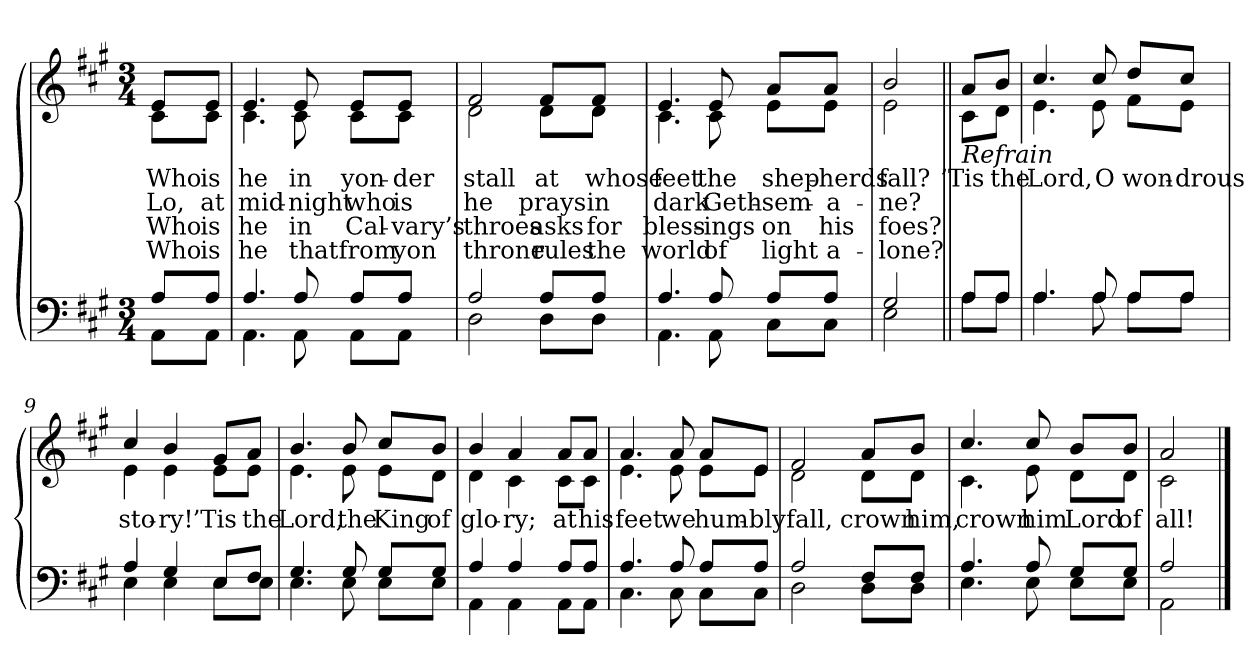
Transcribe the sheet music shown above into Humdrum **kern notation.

**kern	**kern	**text	**text	**text	**text
*part2	*part1	*part1	*part1	*part1	*part1
*staff2	*staff1	*staff1	*staff1	*staff1	*staff1
*clefF4	*clefG2	*	*	*	*
*k[f#c#g#]	*k[f#c#g#]	*	*	*	*
*M3/4	*M3/4	*	*	*	*
=1	=1	=1	=1	=1	=1
*^	*	*	*	*	*
!	!	!LO:TX:b:i:t=Verse	!	!	!	!
!	!	!	!LO:LY:b	!LO:LY:b	!LO:LY:b	!LO:LY:b
*	*	*^	*	*	*	*
8A/L	8AA\L	8e/L	8c#\L	Who	Lo,	Who	Who
!	!	!	!	!LO:LY:b	!LO:LY:b	!LO:LY:b	!LO:LY:b
8A/J	8AA\J	8e/J	8c#\J	is	at	is	is
=2	=2	=2	=2	=2	=2	=2	=2
!	!	!	!	!LO:LY:b	!LO:LY:b	!LO:LY:b	!LO:LY:b
4.A/	4.AA\	4.e/	4.c#\	he	mid-	he	he
!	!	!	!	!LO:LY:b	!LO:LY:b	!LO:LY:b	!LO:LY:b
8A/	8AA\	8e/	8c#\	in	-night	in	that
!	!	!	!	!LO:LY:b	!LO:LY:b	!LO:LY:b	!LO:LY:b
8A/L	8AA\L	8e/L	8c#\L	yon-	who	Cal-	from
!	!	!	!	!LO:LY:b	!LO:LY:b	!LO:LY:b	!LO:LY:b
8A/J	8AA\J	8e/J	8c#\J	-der	is	-vary’s	yon
=3	=3	=3	=3	=3	=3	=3	=3
!	!	!	!	!LO:LY:b	!LO:LY:b	!LO:LY:b	!LO:LY:b
2A/	2D\	2f#/	2d\	stall	he	throes	throne
!!LO:LB:g=z	!!
=4-	=4-	=4-	=4-	=4-	=4-	=4-	=4-
!	!	!	!	!LO:LY:b	!LO:LY:b	!LO:LY:b	!LO:LY:b
8A/L	8D\L	8f#/L	8d\L	at	prays	asks	rules
!	!	!	!	!LO:LY:b	!LO:LY:b	!LO:LY:b	!LO:LY:b
8A/J	8D\J	8f#/J	8d\J	whose	in	for	the
=5	=5	=5	=5	=5	=5	=5	=5
!	!	!	!	!LO:LY:b	!LO:LY:b	!LO:LY:b	!LO:LY:b
4.A/	4.AA\	4.e/	4.c#\	feet	dark	bless-	world
!	!	!	!	!LO:LY:b	!LO:LY:b	!LO:LY:b	!LO:LY:b
8A/	8AA\	8e/	8c#\	the	Geth-	-ings	of
!	!	!	!	!LO:LY:b	!LO:LY:b	!LO:LY:b	!LO:LY:b
8A/L	8C#\L	8a/L	8e\L	shep-	-sem-	on	light
!	!	!	!	!LO:LY:b	!LO:LY:b	!LO:LY:b	!LO:LY:b
8A/J	8C#\J	8a/J	8e\J	-herds	-a-	his	a-
=6	=6	=6	=6	=6	=6	=6	=6
!	!	!	!	!LO:LY:b	!LO:LY:b	!LO:LY:b	!LO:LY:b
2G#/	2E\	2b/	2e\	fall?	-ne?	foes?	-lone?
!!LO:LB:g=z	!!
=7||	=7||	=7||	=7||	=7||	=7||	=7||	=7||
!	!	!LO:TX:b:i:t=Refrain	!	!	!	!	!
!	!	!	!	!LO:LY:b	!	!	!
8A/L	8A\L	8a/L	8c#\L	’Tis	.	.	.
!	!	!	!	!LO:LY:b	!	!	!
8A/J	8A\J	8b/J	8d\J	the	.	.	.
=8	=8	=8	=8	=8	=8	=8	=8
!	!	!	!	!LO:LY:b	!	!	!
4.A/	4.A\	4.cc#/	4.e\	Lord,	.	.	.
!	!	!	!	!LO:LY:b	!	!	!
8A/	8A\	8cc#/	8e\	O	.	.	.
!	!	!	!	!LO:LY:b	!	!	!
8A/L	8A\L	8dd/L	8f#\L	won-	.	.	.
!	!	!	!	!LO:LY:b	!	!	!
8A/J	8A\J	8cc#/J	8e\J	-drous	.	.	.
=9	=9	=9	=9	=9	=9	=9	=9
!	!	!	!	!LO:LY:b	!	!	!
4A/	4E\	4cc#/	4e\	sto-	.	.	.
!	!	!	!	!LO:LY:b	!	!	!
4G#/	4E\	4b/	4e\	-ry!	.	.	.
!!LO:LB:g=z	!!
=10-	=10-	=10-	=10-	=10-	=10-	=10-	=10-
!	!	!	!	!LO:LY:b	!	!	!
8E/L	8E\L	8g#/L	8e\L	’Tis	.	.	.
!	!	!	!	!LO:LY:b	!	!	!
8F#/J	8E\J	8a/J	8e\J	the	.	.	.
=11	=11	=11	=11	=11	=11	=11	=11
!	!	!	!	!LO:LY:b	!	!	!
4.G#/	4.E\	4.b/	4.e\	Lord,	.	.	.
!	!	!	!	!LO:LY:b	!	!	!
8G#/	8E\	8b/	8e\	the	.	.	.
!	!	!	!	!LO:LY:b	!	!	!
8G#/L	8E\L	8cc#/L	8e\L	King	.	.	.
!	!	!	!	!LO:LY:b	!	!	!
8G#/J	8E\J	8b/J	8d\J	of	.	.	.
=12	=12	=12	=12	=12	=12	=12	=12
!	!	!	!	!LO:LY:b	!	!	!
4A/	4AA\	4b/	4d\	glo-	.	.	.
!	!	!	!	!LO:LY:b	!	!	!
4A/	4AA\	4a/	4c#\	-ry;	.	.	.
!!LO:LB:g=z	!!
=13-	=13-	=13-	=13-	=13-	=13-	=13-	=13-
!	!	!	!	!LO:LY:b	!	!	!
8A/L	8AA\L	8a/L	8c#\L	at	.	.	.
!	!	!	!	!LO:LY:b	!	!	!
8A/J	8AA\J	8a/J	8c#\J	his	.	.	.
=14	=14	=14	=14	=14	=14	=14	=14
!	!	!	!	!LO:LY:b	!	!	!
4.A/	4.C#\	4.a/	4.e\	feet	.	.	.
!	!	!	!	!LO:LY:b	!	!	!
8A/	8C#\	8a/	8e\	we	.	.	.
!	!	!	!	!LO:LY:b	!	!	!
8A/L	8C#\L	8a/L	8e\L	hum-	.	.	.
!	!	!	!	!LO:LY:b	!	!	!
8A/J	8C#\J	8e/J	8e\J	-bly	.	.	.
=15	=15	=15	=15	=15	=15	=15	=15
!	!	!	!	!LO:LY:b	!	!	!
2A/	2D\	2f#/	2d\	fall,	.	.	.
!!LO:LB:g=z	!!
=16-	=16-	=16-	=16-	=16-	=16-	=16-	=16-
!	!	!	!	!LO:LY:b	!	!	!
8F#/L	8D\L	8a/L	8d\L	crown	.	.	.
!	!	!	!	!LO:LY:b	!	!	!
8F#/J	8D\J	8b/J	8d\J	him,	.	.	.
=17	=17	=17	=17	=17	=17	=17	=17
!	!	!	!	!LO:LY:b	!	!	!
4.A/	4.E\	4.cc#/	4.c#\	crown	.	.	.
!	!	!	!	!LO:LY:b	!	!	!
8A/	8E\	8cc#/	8e\	him	.	.	.
!	!	!	!	!LO:LY:b	!	!	!
8G#/L	8E\L	8b/L	8d\L	Lord	.	.	.
!	!	!	!	!LO:LY:b	!	!	!
8G#/J	8E\J	8b/J	8d\J	of	.	.	.
=18	=18	=18	=18	=18	=18	=18	=18
!	!	!	!	!LO:LY:b	!	!	!
2A/	2AA\	2a/	2c#\	all!	.	.	.
*v	*v	*	*	*	*	*	*
*	*v	*v	*	*	*	*
==	==	==	==	==	==
*-	*-	*-	*-	*-	*-
